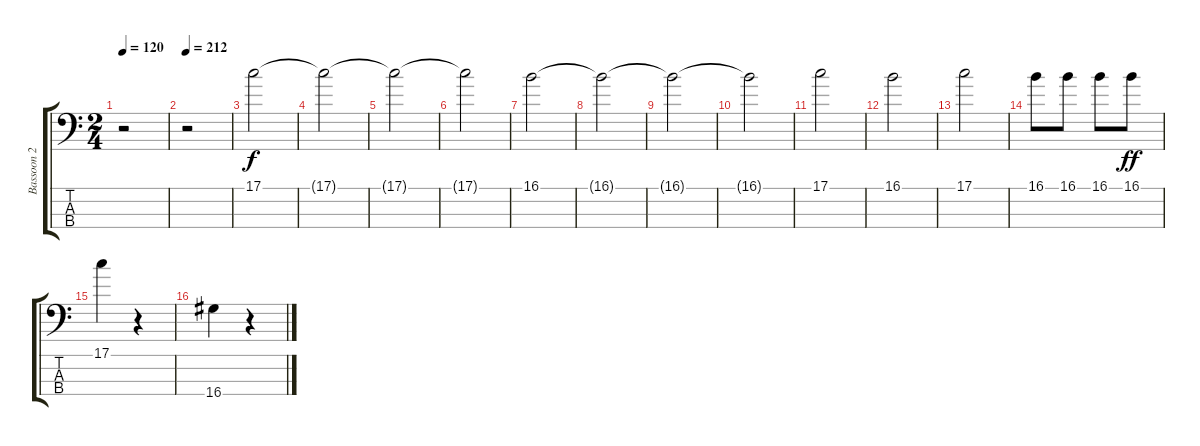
\track ("Bassoon 2" "Bassoon 2") {instrument acousticguitarnylon}
\staff {score tabs}
\tuning (G2 D2 A1 E1) {hide}
\ts (2 4)
\tempo 120
\clef f4
\ks c
r.2{dy fff} |
\tempo 212
r.2 |
17.1.2{dy f} |
17.1{t}.2 |
17.1{t}.2 |
17.1{t}.2 |
16.1.2 |
16.1{t}.2 |
16.1{t}.2 |
16.1{t}.2 |
17.1.2 |
16.1.2 |
17.1.2 |
16.1.8 16.1.8 16.1.8 16.1.8{dy ff} |
17.1.4 r.4 |
16.4.4 r.4
